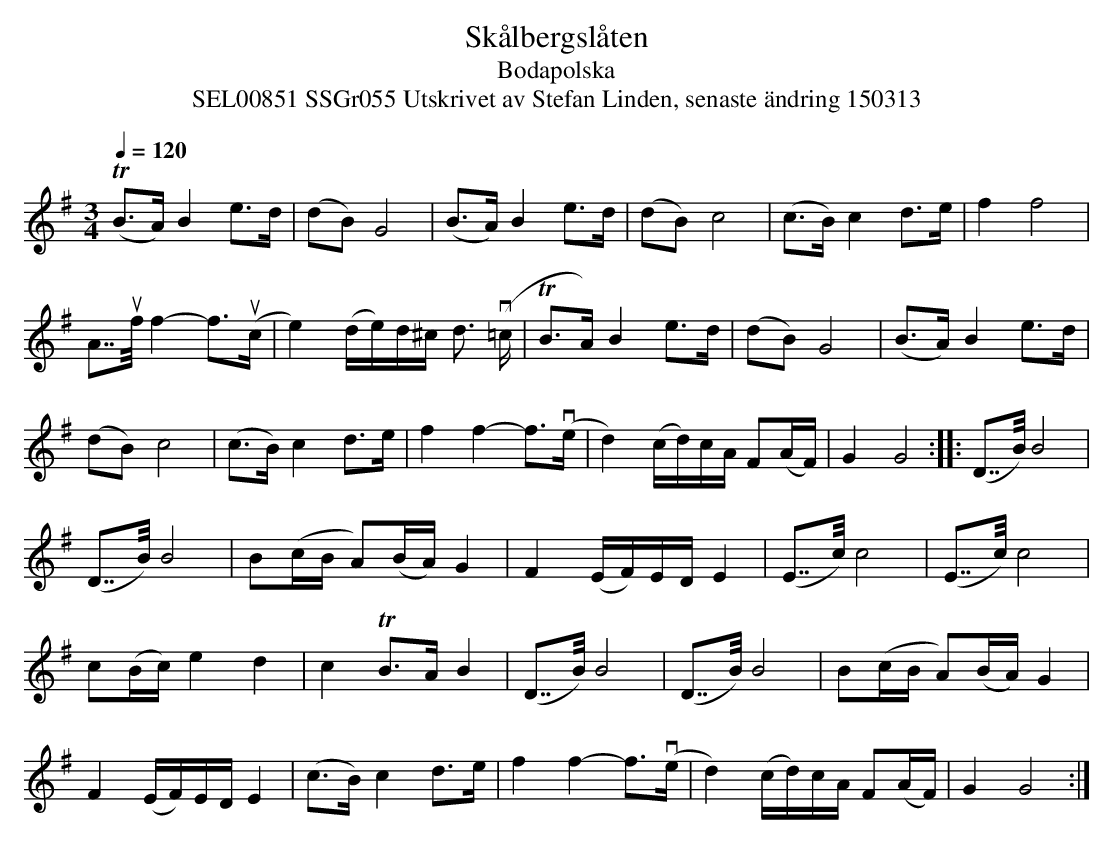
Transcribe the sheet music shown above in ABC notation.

X:1
T:Skålbergslåten
T:Bodapolska
T:SEL00851 SSGr055 Utskrivet av Stefan Linden, senaste ändring 150313
L:1/8
Q:1/4=120
M:3/4
K:G
V:1 treble
V:1
(TB>A) B2 e>d | (dB) G4 | (B>A) B2 e>d | (dB) c4 | (c>B) c2 d>e | f2 f4 |
A7/4uf/4 f2- f>(uc | e2) (d/e/)d/^c/ d3/2 (v=c/ | TB>A) B2 e>d | (dB) G4 | (B>A) B2 e>d |
(dB) c4 | (c>B) c2 d>e | f2 f2- f>(ve |  d2) (c/d/)c/A/ F(A/F/) | G2 G4 :: (D7/4B/4) B4 |
(D7/4B/4) B4 | B(c/B/ A)(B/A/) G2 | F2 (E/F/)E/D/ E2 | (E7/4c/4) c4 | (E7/4c/4) c4 |
c(B/c/) e2 d2 | c2 TB>A B2 | (D7/4B/4) B4 | (D7/4B/4) B4 | B(c/B/ A)(B/A/) G2 |
F2 (E/F/)E/D/ E2 | (c>B) c2 d>e | f2 f2- f>(ve | d2) (c/d/)c/A/ F(A/F/) | G2 G4 :|
